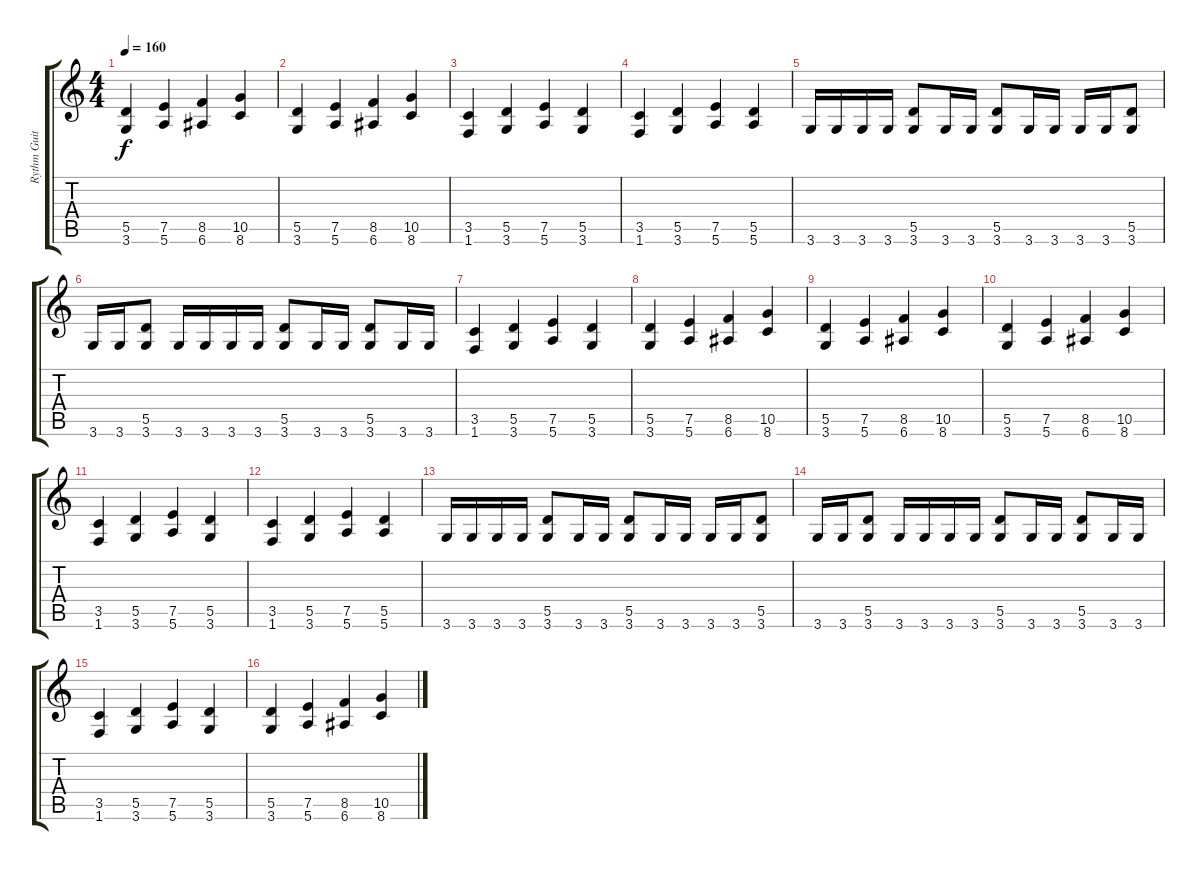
\track ("Rythm Guitar" "Rythm Guit") {instrument distortionguitar}
\staff {score tabs}
\tuning (E4 B3 G3 D3 A2 E2) {hide}
\ts (4 4)
\tempo 160
\clef g2
\ks c
(5.5 3.6).4{dy f} (7.5 5.6).4 (8.5 6.6).4 (10.5 8.6).4 |
(5.5 3.6).4 (7.5 5.6).4 (8.5 6.6).4 (10.5 8.6).4 |
(3.5 1.6).4 (5.5 3.6).4 (7.5 5.6).4 (5.5 3.6).4 |
(3.5 1.6).4 (5.5 3.6).4 (7.5 5.6).4 (5.5 5.6).4 |
3.6.16 3.6.16 3.6.16 3.6.16 (5.5 3.6).8 3.6.16 3.6.16 (5.5 3.6).8 3.6.16 3.6.16 3.6.16 3.6.16 (5.5 3.6).8 |
3.6.16 3.6.16 (5.5 3.6).8 3.6.16 3.6.16 3.6.16 3.6.16 (5.5 3.6).8 3.6.16 3.6.16 (5.5 3.6).8 3.6.16 3.6.16 |
(3.5 1.6).4 (5.5 3.6).4 (7.5 5.6).4 (5.5 3.6).4 |
(5.5 3.6).4 (7.5 5.6).4 (8.5 6.6).4 (10.5 8.6).4 |
(5.5 3.6).4 (7.5 5.6).4 (8.5 6.6).4 (10.5 8.6).4 |
(5.5 3.6).4 (7.5 5.6).4 (8.5 6.6).4 (10.5 8.6).4 |
(3.5 1.6).4 (5.5 3.6).4 (7.5 5.6).4 (5.5 3.6).4 |
(3.5 1.6).4 (5.5 3.6).4 (7.5 5.6).4 (5.5 5.6).4 |
3.6.16 3.6.16 3.6.16 3.6.16 (5.5 3.6).8 3.6.16 3.6.16 (5.5 3.6).8 3.6.16 3.6.16 3.6.16 3.6.16 (5.5 3.6).8 |
3.6.16 3.6.16 (5.5 3.6).8 3.6.16 3.6.16 3.6.16 3.6.16 (5.5 3.6).8 3.6.16 3.6.16 (5.5 3.6).8 3.6.16 3.6.16 |
(3.5 1.6).4 (5.5 3.6).4 (7.5 5.6).4 (5.5 3.6).4 |
(5.5 3.6).4 (7.5 5.6).4 (8.5 6.6).4 (10.5 8.6).4
